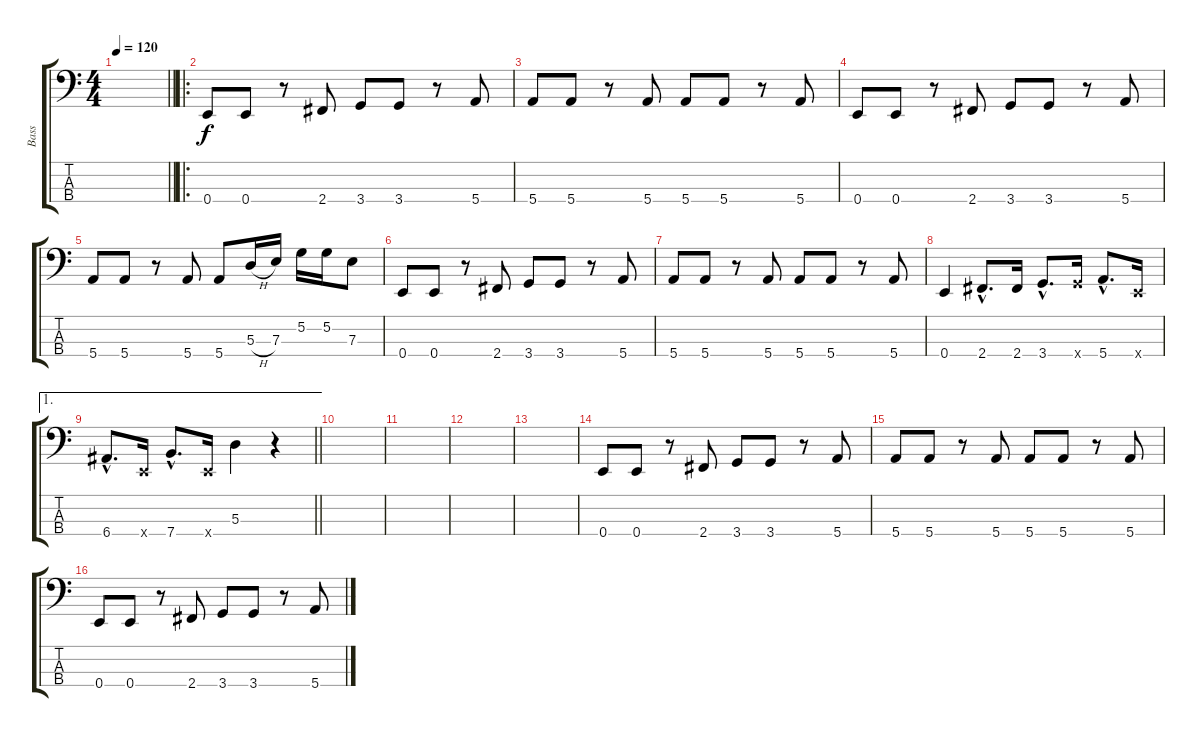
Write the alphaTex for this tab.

\track ("Bass" "Bass") {instrument electricbassfinger}
\staff {score tabs}
\tuning (G2 D2 A1 E1) {hide}
\ts (4 4)
\tempo 120
\clef f4
\barLineRight lightlight
\ks c
|
\ro
0.4.8 0.4.8 r.8 2.4.8 3.4.8 3.4.8 r.8 5.4.8 |
5.4.8 5.4.8 r.8 5.4.8 5.4.8 5.4.8 r.8 5.4.8 |
0.4.8 0.4.8 r.8 2.4.8 3.4.8 3.4.8 r.8 5.4.8 |
5.4.8 5.4.8 r.8 5.4.8 5.4.8 5.3{h}.16 7.3.16 5.2.16 5.2.16 7.3.8 |
0.4.8 0.4.8 r.8 2.4.8 3.4.8 3.4.8 r.8 5.4.8 |
5.4.8 5.4.8 r.8 5.4.8 5.4.8 5.4.8 r.8 5.4.8 |
0.4.4 2.4{hac}.8{d} 2.4.16 3.4{hac}.8{d} 3.4{x}.16 5.4{hac}.8{d} 0.4{x}.16 |
\ae 1
\barLineRight lightlight
6.4{hac}.8{d} 0.4{x}.16 7.4{hac}.8{d} 0.4{x}.16 5.3.4 r.4 |
|
|
|
|
0.4.8 0.4.8 r.8 2.4.8 3.4.8 3.4.8 r.8 5.4.8 |
5.4.8 5.4.8 r.8 5.4.8 5.4.8 5.4.8 r.8 5.4.8 |
0.4.8 0.4.8 r.8 2.4.8 3.4.8 3.4.8 r.8 5.4.8
